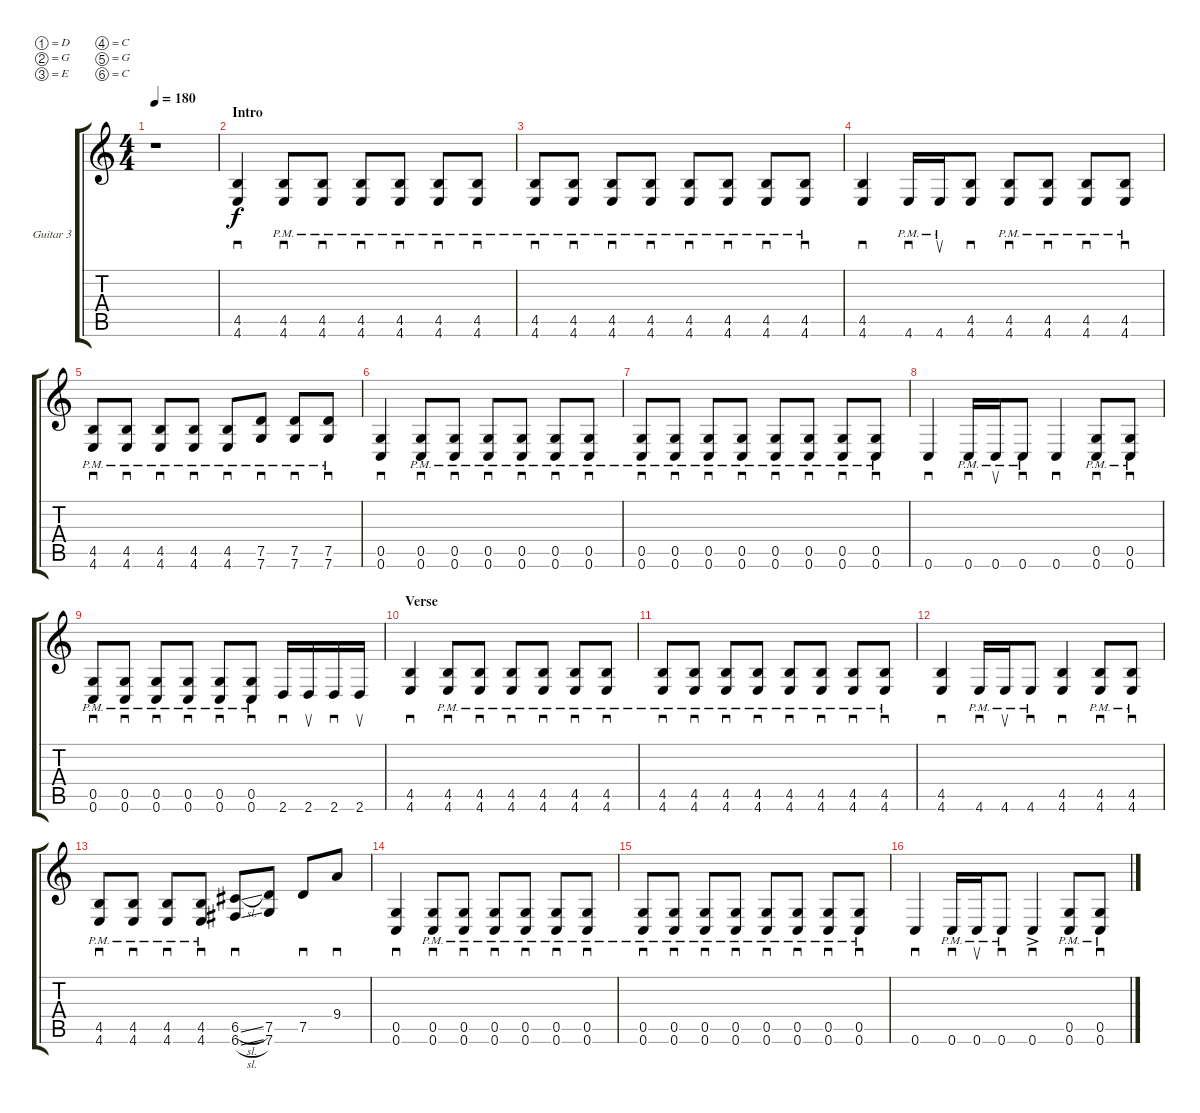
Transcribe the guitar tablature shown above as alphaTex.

\bracketExtendMode groupsimilarinstruments
\firstSystemTrackNameOrientation horizontal
\otherSystemsTrackNameOrientation horizontal
\track ("Additionnal Guitar 1" "Guitar 3") {instrument distortionguitar}
\staff {score tabs}
\tuning (D4 G3 E3 C3 G2 C2)
\ts (4 4)
\tempo 180
\clef g2
\scale
0.485477
\ks c
r.1{dy f instrument distortionguitar} |
\section ("" "Intro")
\scale
0.257261 (4.5 4.6).4{sd} (4.6{pm} 4.5{pm}).8{sd} (4.6{pm} 4.5{pm}).8{sd} (4.6{pm} 4.5{pm}).8{sd} (4.6{pm} 4.5{pm}).8{sd} (4.6{pm} 4.5{pm}).8{sd} (4.6{pm} 4.5{pm}).8{sd} |
\scale
0.257261 (4.6{pm} 4.5{pm}).8{sd} (4.6{pm} 4.5{pm}).8{sd} (4.6{pm} 4.5{pm}).8{sd} (4.6{pm} 4.5{pm}).8{sd} (4.6{pm} 4.5{pm}).8{sd} (4.6{pm} 4.5{pm}).8{sd} (4.5{pm} 4.6{pm}).8{sd} (4.5{pm} 4.6{pm}).8{sd} |
\scale
0.333333 (4.5 4.6).4{sd} 4.6{pm}.16{sd} 4.6{pm}.16{su} (4.6 4.5).8{sd} (4.6{pm} 4.5{pm}).8{sd} (4.6{pm} 4.5{pm}).8{sd} (4.6{pm} 4.5{pm}).8{sd} (4.6{pm} 4.5{pm}).8{sd} |
\scale
0.333333 (4.6{pm} 4.5{pm}).8{sd} (4.6{pm} 4.5{pm}).8{sd} (4.6{pm} 4.5{pm}).8{sd} (4.6{pm} 4.5{pm}).8{sd} (4.6{pm} 4.5{pm}).8{sd} (7.6{pm} 7.5{pm}).8{sd} (7.5{pm} 7.6{pm}).8{sd} (7.5{pm} 7.6{pm}).8{sd} |
\scale
0.333333 (0.6 0.5).4{sd} (0.6{pm} 0.5{pm}).8{sd} (0.6{pm} 0.5{pm}).8{sd} (0.6{pm} 0.5{pm}).8{sd} (0.6{pm} 0.5{pm}).8{sd} (0.6{pm} 0.5{pm}).8{sd} (0.6{pm} 0.5{pm}).8{sd} |
\scale
0.333333 (0.6{pm} 0.5{pm}).8{sd} (0.6{pm} 0.5{pm}).8{sd} (0.6{pm} 0.5{pm}).8{sd} (0.6{pm} 0.5{pm}).8{sd} (0.6{pm} 0.5{pm}).8{sd} (0.6{pm} 0.5{pm}).8{sd} (0.6{pm} 0.5{pm}).8{sd} (0.6{pm} 0.5{pm}).8{sd} |
\scale
0.333333 0.6.4{sd} 0.6{pm}.16{sd} 0.6{pm}.16{su} 0.6{pm}.8{sd} 0.6.4{sd} (0.5{pm} 0.6{pm}).8{sd} (0.6{pm} 0.5{pm}).8{sd} |
\scale
0.333333 (0.5{pm} 0.6{pm}).8{sd} (0.5{pm} 0.6{pm}).8{sd} (0.5{pm} 0.6{pm}).8{sd} (0.5{pm} 0.6{pm}).8{sd} (0.5{pm} 0.6{pm}).8{sd} (0.5{pm} 0.6{pm}).8{sd} 2.6.16{sd} 2.6.16{su} 2.6.16{sd} 2.6.16{su} |
\section ("" "Verse")
\scale
0.333333 (4.5 4.6).4{sd} (4.6{pm} 4.5{pm}).8{sd} (4.6{pm} 4.5{pm}).8{sd} (4.6{pm} 4.5{pm}).8{sd} (4.6{pm} 4.5{pm}).8{sd} (4.6{pm} 4.5{pm}).8{sd} (4.6{pm} 4.5{pm}).8{sd} |
\scale
0.333333 (4.6{pm} 4.5{pm}).8{sd} (4.6{pm} 4.5{pm}).8{sd} (4.6{pm} 4.5{pm}).8{sd} (4.6{pm} 4.5{pm}).8{sd} (4.6{pm} 4.5{pm}).8{sd} (4.6{pm} 4.5{pm}).8{sd} (4.5{pm} 4.6{pm}).8{sd} (4.5{pm} 4.6{pm}).8{sd} |
\scale
0.333333 (4.6 4.5).4{sd beam split} 4.6{pm}.16{sd beam merge} 4.6{pm}.16{su beam merge} 4.6{pm}.8{sd beam merge} (4.6 4.5).4{sd beam split} (4.5{pm} 4.6{pm}).8{sd} (4.6{pm} 4.5{pm}).8{sd} |
\scale
0.333333 (4.6{pm} 4.5{pm}).8{sd} (4.6{pm} 4.5{pm}).8{sd} (4.6{pm} 4.5{pm}).8{sd} (4.6{pm} 4.5{pm}).8{sd} (6.6{sl} 6.5{sl}).8{sd} (7.6 7.5).8 7.5.8{sd} 9.4.8{sd} |
\scale
0.333333 (0.6 0.5).4{sd} (0.6{pm} 0.5{pm}).8{sd} (0.6{pm} 0.5{pm}).8{sd} (0.6{pm} 0.5{pm}).8{sd} (0.6{pm} 0.5{pm}).8{sd} (0.6{pm} 0.5{pm}).8{sd} (0.6{pm} 0.5{pm}).8{sd} |
\scale
0.333333 (0.6{pm} 0.5{pm}).8{sd} (0.6{pm} 0.5{pm}).8{sd} (0.6{pm} 0.5{pm}).8{sd} (0.6{pm} 0.5{pm}).8{sd} (0.6{pm} 0.5{pm}).8{sd} (0.6{pm} 0.5{pm}).8{sd} (0.6{pm} 0.5{pm}).8{sd} (0.6{pm} 0.5{pm}).8{sd} |
\scale
0.333333 0.6.4{sd} 0.6{pm}.16{sd} 0.6{pm}.16{su} 0.6{pm}.8{sd} 0.6{ac}.4{sd} (0.6{pm} 0.5{pm}).8{sd} (0.6{pm} 0.5{pm}).8{sd}
